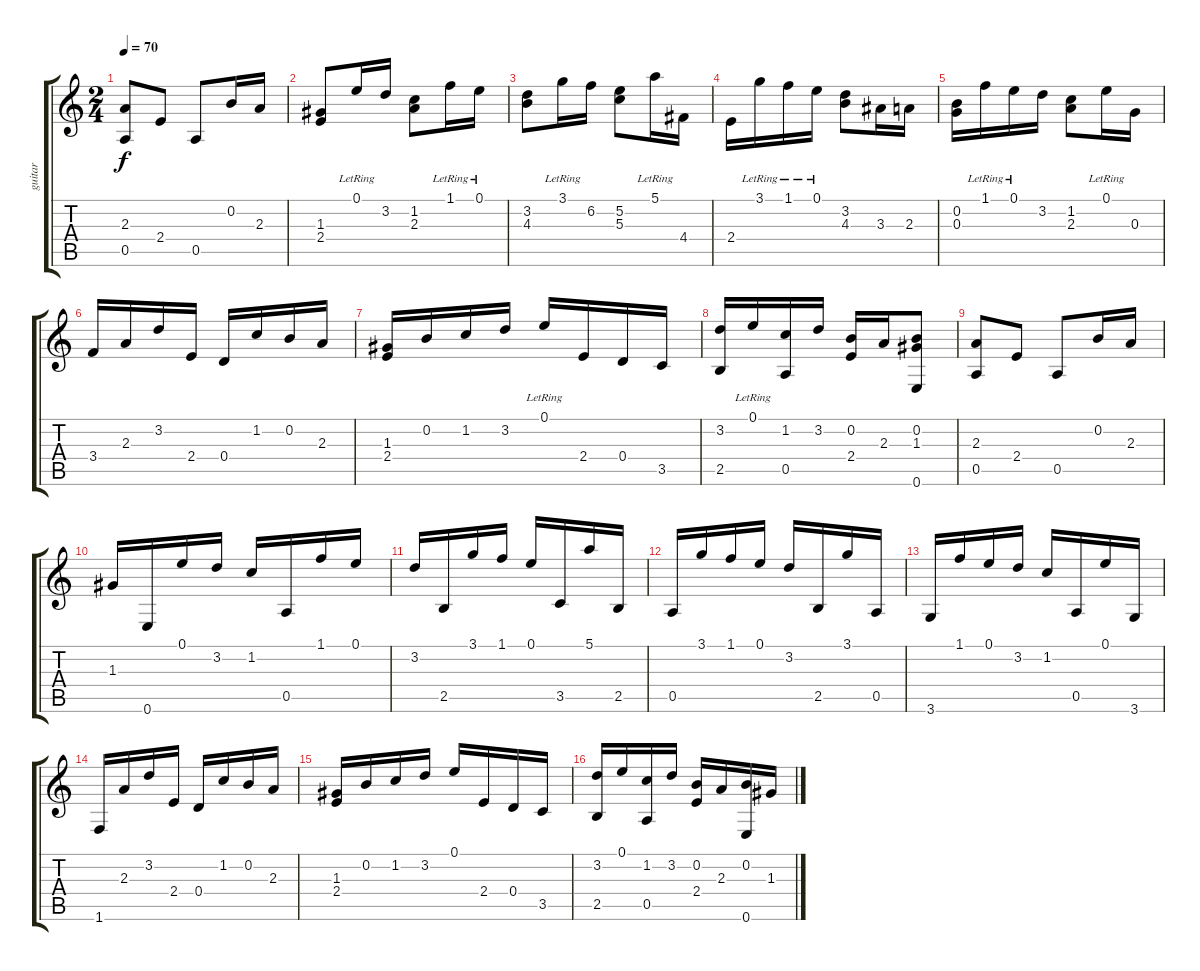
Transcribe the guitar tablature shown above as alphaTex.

\track ("guitar" "guitar") {instrument acousticguitarsteel}
\staff {score tabs}
\tuning (E4 B3 G3 D3 A2 E2) {hide}
\ts (2 4)
\tempo 70
\clef g2
\ks c
(2.3 0.5).8{dy f} 2.4.8 0.5.8 0.2.16 2.3.16 |
(1.3 2.4).8 0.1{lr}.16 3.2.16 (1.2 2.3).8 1.1{lr}.16 0.1{lr}.16 |
(3.2 4.3).8 3.1{lr}.16 6.2.16 (5.2 5.3).8 5.1{lr}.16 4.4.16 |
2.4.16 3.1{lr}.16 1.1{lr}.16 0.1{lr}.16 (3.2 4.3).8 3.3.16 2.3.16 |
(0.2 0.3).16 1.1{lr}.16 0.1{lr}.16 3.2.16 (1.2 2.3).8 0.1{lr}.16 0.3.16 |
3.4.16 2.3.16 3.2.16 2.4.16 0.4.16 1.2.16 0.2.16 2.3.16 |
(1.3 2.4).16 0.2.16 1.2.16 3.2.16 0.1{lr}.16 2.4.16 0.4.16 3.5.16 |
(3.2 2.5).16 0.1{lr}.16 (1.2 0.5).16 3.2.16 (0.2 2.4).16 2.3.16 (0.2 1.3 0.6).8 |
(2.3 0.5).8 2.4.8 0.5.8 0.2.16 2.3.16 |
1.3.16 0.6.16 0.1.16 3.2.16 1.2.16 0.5.16 1.1.16 0.1.16 |
3.2.16 2.5.16 3.1.16 1.1.16 0.1.16 3.5.16 5.1.16 2.5.16 |
0.5.16 3.1.16 1.1.16 0.1.16 3.2.16 2.5.16 3.1.16 0.5.16 |
3.6.16 1.1.16 0.1.16 3.2.16 1.2.16 0.5.16 0.1.16 3.6.16 |
1.6.16 2.3.16 3.2.16 2.4.16 0.4.16 1.2.16 0.2.16 2.3.16 |
(1.3 2.4).16 0.2.16 1.2.16 3.2.16 0.1.16 2.4.16 0.4.16 3.5.16 |
(3.2 2.5).16 0.1.16 (1.2 0.5).16 3.2.16 (0.2 2.4).16 2.3.16 (0.2 0.6).16 1.3.16
